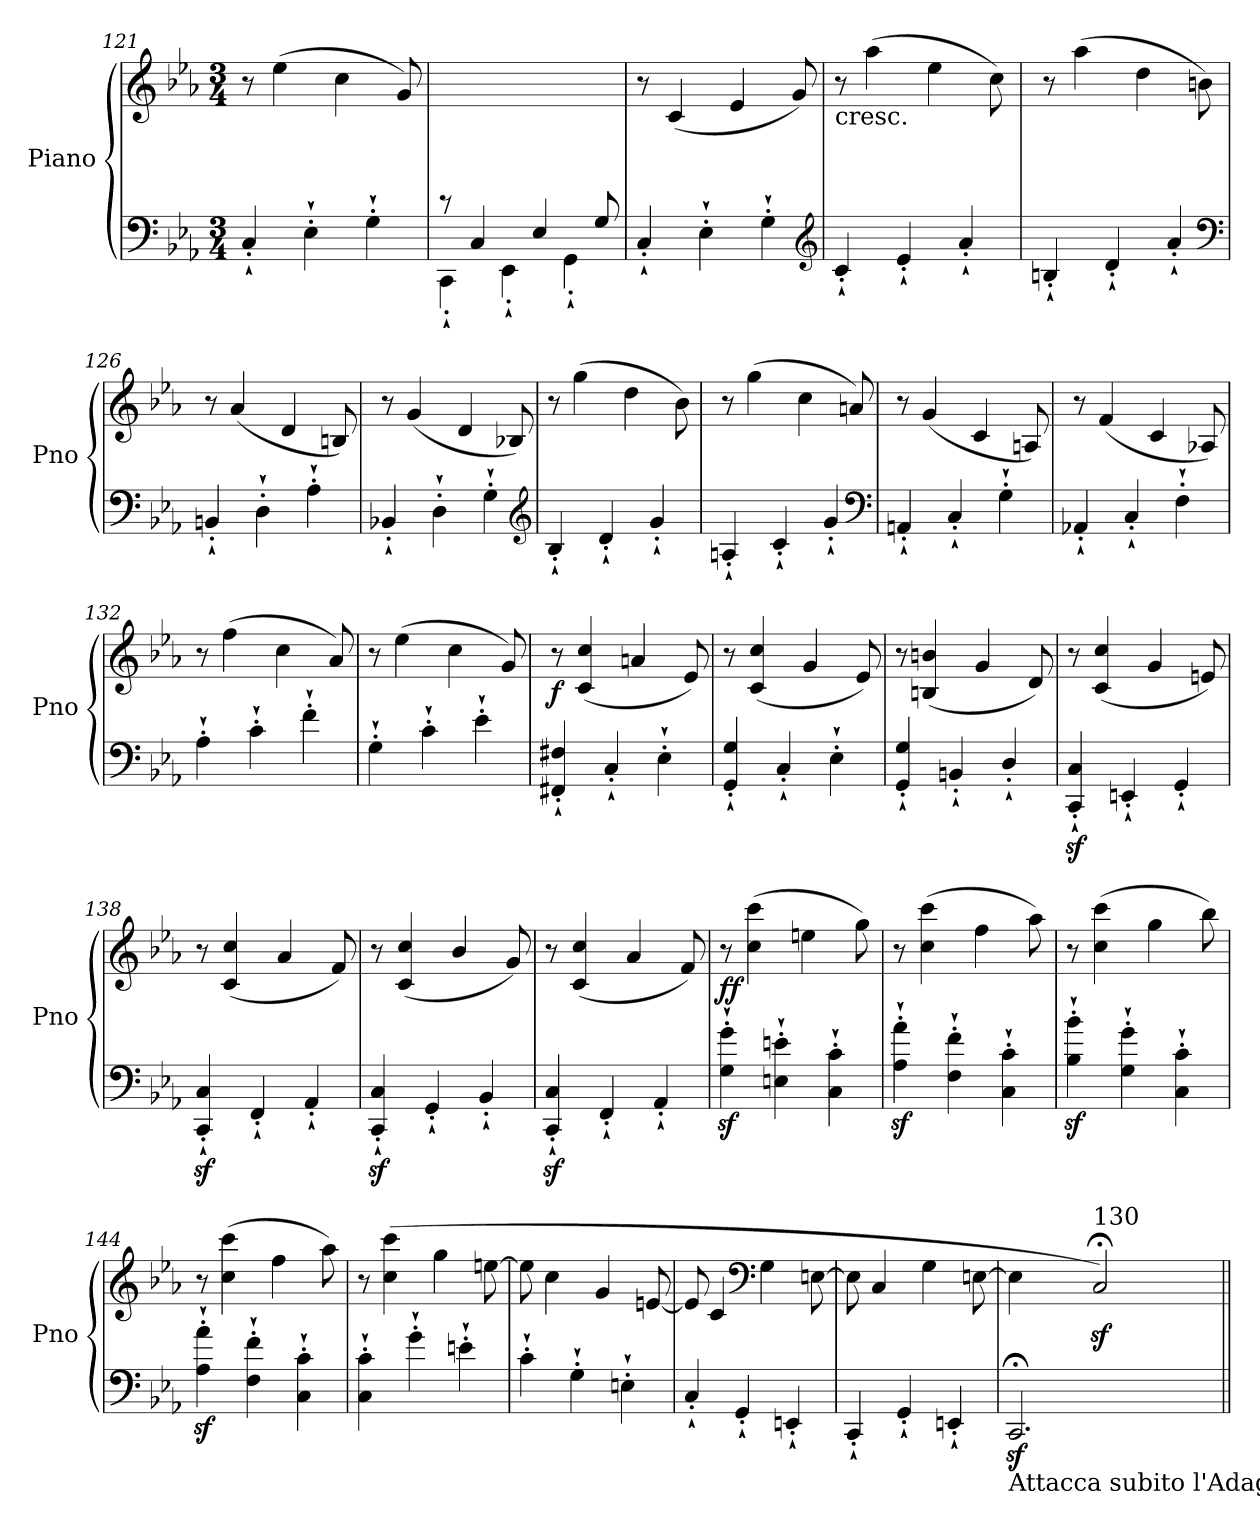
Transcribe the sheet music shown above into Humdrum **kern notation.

**kern	**kern	**dynam
*part1	*part1	*part1
*staff2	*staff1	*staff1/2
*I"Piano	*	*
*I'Pno	*	*
*clefF4	*clefG2	*
*k[b-e-a-]	*k[b-e-a-]	*
*E-:	*E-:	*
*M3/4	*M3/4	*
=121	=121	=121
4C`'/	8r	.
.	(4ee-\	.
4E-`'\	.	.
.	4cc\	.
4G`'\	.	.
.	8g/)	.
!!LO:LB:g=z
=122	=122	=122
*^	*	*
8ryy	4CC`'\	8rAAA	.
4C/	.	2ryy	.
.	4EE-`'\	.	.
4E-/	.	.	.
.	4GG`'\	.	.
8G/	.	8ryy	.
*v	*v	*	*
=123	=123	=123
4C`'/	8r	.
.	(4c/	.
4E-`'\	.	.
.	4e-/	.
4G`'\	.	.
.	8g/)	.
*clefG2	*	*
=124	=124	=124
!	!LO:TX:b:t=cresc.	!
4c`'/	8r	.
.	(4aa-\	.
4e-`'/	.	.
.	4ee-\	.
4a-`'/	.	.
.	8cc\)	.
=125	=125	=125
4Bn`'/	8r	.
.	(4aa-\	.
4d`'/	.	.
.	4dd\	.
4a-`'/	.	.
.	8bn\)	.
*clefF4	*	*
=126	=126	=126
4BBn`'/	8r	.
.	(4a-/	.
4D`'\	.	.
.	4d/	.
4A-`'\	.	.
.	8Bn/)	.
=127	=127	=127
4BB-X`'/	8r	.
.	(4g/	.
4D`'\	.	.
.	4d/	.
4G`'\	.	.
.	8B-X/)	.
*clefG2	*	*
=128	=128	=128
4B-`'/	8r	.
.	(4gg\	.
4d`'/	.	.
.	4dd\	.
4g`'/	.	.
.	8b-\)	.
=129	=129	=129
4An`'/	8r	.
.	(4gg\	.
4c`'/	.	.
.	4cc\	.
4g`'/	.	.
.	8an/)	.
*clefF4	*	*
=130	=130	=130
4AAn`'/	8r	.
.	(4g/	.
4C`'/	.	.
.	4c/	.
4G`'\	.	.
.	8An/)	.
!!LO:LB:g=z
=131	=131	=131
4AA-X`'/	8r	.
.	(4f/	.
4C`'/	.	.
.	4c/	.
4F`'\	.	.
.	8A-X/)	.
=132	=132	=132
4A-`'\	8r	.
.	(4ff\	.
4c`'\	.	.
.	4cc\	.
4f`'\	.	.
.	8a-/)	.
=133	=133	=133
4G`'\	8r	.
.	(4ee-\	.
4c`'\	.	.
.	4cc\	.
4e-`'\	.	.
.	8g/)	.
=134	=134	=134
!	!	!LO:DY:b
4FF#X/`' 4F#X/`'	8r	f
.	(4c/ 4cc/	.
4C`'/	.	.
.	4an/	.
4E-`'\	.	.
.	8e-/)	.
=135	=135	=135
4GG/`' 4G/`'	8r	.
.	(4c/ 4cc/	.
4C`'/	.	.
.	4g/	.
4E-`'\	.	.
.	8e-/)	.
=136	=136	=136
4GG/`' 4G/`'	8r	.
.	(4Bn/ 4bn/	.
4BBn`'/	.	.
.	4g/	.
4D`'/	.	.
.	8d/)	.
=137	=137	=137
4CC/z<`' 4C/z<`'	8r	.
.	(4c/ 4cc/	.
4EEn`'/	.	.
.	4g/	.
4GG`'/	.	.
.	8en/)	.
=138	=138	=138
4CC/z<`' 4C/z<`'	8r	.
.	(4c/ 4cc/	.
4FF`'/	.	.
.	4a-/	.
4AA-`'/	.	.
.	8f/)	.
=139	=139	=139
4CC/z<`' 4C/z<`'	8r	.
.	(4c/ 4cc/	.
4GG`'/	.	.
.	4b-/	.
4BB-`'/	.	.
.	8g/)	.
!!LO:PB:g=z
=140	=140	=140
4CC/z<`' 4C/z<`'	8r	.
.	(4c/ 4cc/	.
4FF`'/	.	.
.	4a-/	.
4AA-`'/	.	.
.	8f/)	.
=141	=141	=141
!	!	!LO:DY:b
4G\z<`' 4g\z<`'	8r	ff
.	(4cc\ 4ccc\	.
4En\`' 4en\`'	.	.
.	4een\	.
4C\`' 4c\`'	.	.
.	8gg\)	.
=142	=142	=142
4A-\z<`' 4a-\z<`'	8r	.
.	(4cc\ 4ccc\	.
4F\`' 4f\`'	.	.
.	4ff\	.
4C\`' 4c\`'	.	.
.	8aa-\)	.
=143	=143	=143
4B-\z<`' 4b-\z<`'	8r	.
.	(4cc\ 4ccc\	.
4G\`' 4g\`'	.	.
.	4gg\	.
4C\`' 4c\`'	.	.
.	8bb-\)	.
=144	=144	=144
4A-\z<`' 4a-\z<`'	8r	.
.	(4cc\ 4ccc\	.
4F\`' 4f\`'	.	.
.	4ff\	.
4C\`' 4c\`'	.	.
.	8aa-\)	.
=145	=145	=145
4C\`' 4c\`'	8r	.
.	(4cc\ 4ccc\	.
4g`'\	.	.
.	4gg\	.
4en`'\	.	.
.	[8een\	.
=146	=146	=146
4c`'\	8ee\]	.
.	4cc\	.
4G`'\	.	.
.	4g/	.
4En`'\	.	.
.	[8en/	.
=147	=147	=147
4C`'/	8e/]	.
.	4c/	.
4GG`'/	.	.
*	*clefF4	*
.	4G\	.
4EEn`'/	.	.
.	[8En\	.
=148	=148	=148
4CC`'/	8E\]	.
.	4C/	.
4GG`'/	.	.
.	4G\	.
4EEn`'/	.	.
.	[8En\	.
=149	=149	=149
!LO:TX:b:t=Attacca subito l'Adagio	!	!
2.CCz<;</	4E\]	.
!	!LO:TX:a:t=130	!
.	2Cz<;</)	.
=||	=||	=||
*-	*-	*-
